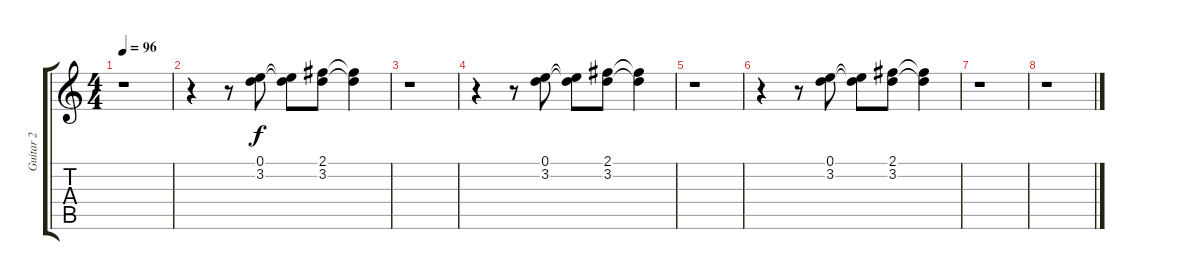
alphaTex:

\track ("Guitar 2" "Guitar 2") {instrument distortionguitar}
\staff {score tabs}
\tuning (E4 B3 G3 D3 A2 E2) {hide}
\ts (4 4)
\tempo 96
\clef g2
\ks c
r.1{dy f} |
r.4 r.8 (0.1 3.2).8 (0.1{t} 3.2{t}).8 (2.1 3.2).8 (2.1{t} 3.2{t}).4 |
r.1 |
r.4 r.8 (0.1 3.2).8 (0.1{t} 3.2{t}).8 (2.1 3.2).8 (2.1{t} 3.2{t}).4 |
r.1 |
r.4 r.8 (0.1 3.2).8 (0.1{t} 3.2{t}).8 (2.1 3.2).8 (2.1{t} 3.2{t}).4 |
r.1 |
r.1
